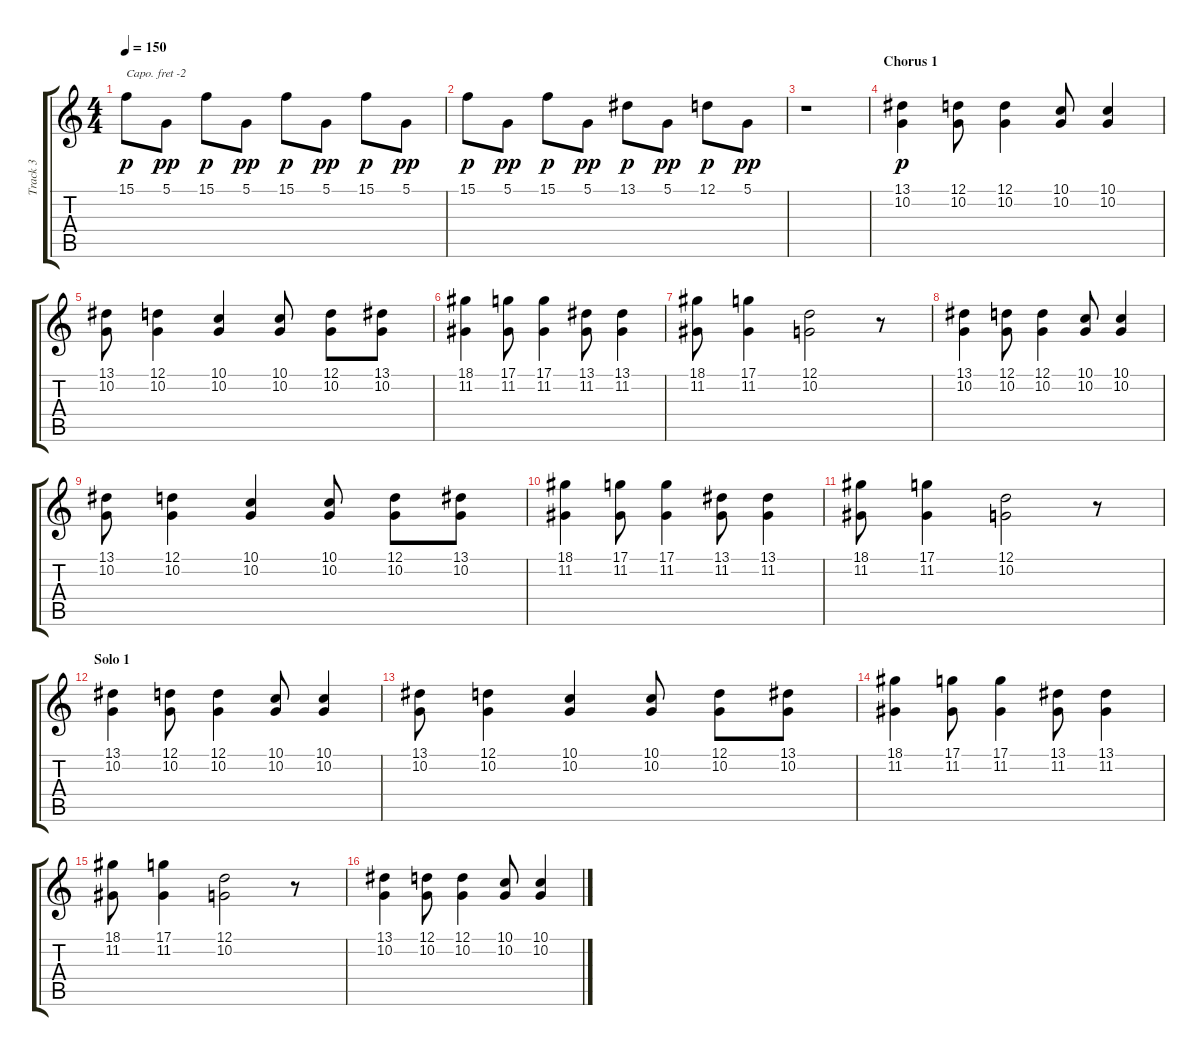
\track ("Track 3" "Track 3") {instrument violin}
\staff {score tabs}
\capo -2
\tuning (E4 B3 G3 D3 A2 E2) {hide}
\ts (4 4)
\tempo 150
\clef g2
\ks c
15.1.8{dy p} 5.1.8{dy pp} 15.1.8{dy p} 5.1.8{dy pp} 15.1.8{dy p} 5.1.8{dy pp} 15.1.8{dy p} 5.1.8{dy pp} |
15.1.8{dy p} 5.1.8{dy pp} 15.1.8{dy p} 5.1.8{dy pp} 13.1.8{dy p} 5.1.8{dy pp} 12.1.8{dy p} 5.1.8{dy pp} |
r.1 |
\section ("" "Chorus 1")
(13.1 10.2).4{dy p} (12.1 10.2).8 (12.1 10.2).4 (10.1 10.2).8 (10.1 10.2).4 |
(13.1 10.2).8 (12.1 10.2).4 (10.1 10.2).4 (10.1 10.2).8 (12.1 10.2).8 (13.1 10.2).8 |
(18.1 11.2).4 (17.1 11.2).8 (17.1 11.2).4 (13.1 11.2).8 (13.1 11.2).4 |
(18.1 11.2).8 (17.1 11.2).4 (12.1 10.2).2 r.8 |
(13.1 10.2).4 (12.1 10.2).8 (12.1 10.2).4 (10.1 10.2).8 (10.1 10.2).4 |
(13.1 10.2).8 (12.1 10.2).4 (10.1 10.2).4 (10.1 10.2).8 (12.1 10.2).8 (13.1 10.2).8 |
(18.1 11.2).4 (17.1 11.2).8 (17.1 11.2).4 (13.1 11.2).8 (13.1 11.2).4 |
(18.1 11.2).8 (17.1 11.2).4 (12.1 10.2).2 r.8 |
\section ("" "Solo 1")
(13.1 10.2).4 (12.1 10.2).8 (12.1 10.2).4 (10.1 10.2).8 (10.1 10.2).4 |
(13.1 10.2).8 (12.1 10.2).4 (10.1 10.2).4 (10.1 10.2).8 (12.1 10.2).8 (13.1 10.2).8 |
(18.1 11.2).4 (17.1 11.2).8 (17.1 11.2).4 (13.1 11.2).8 (13.1 11.2).4 |
(18.1 11.2).8 (17.1 11.2).4 (12.1 10.2).2 r.8 |
(13.1 10.2).4 (12.1 10.2).8 (12.1 10.2).4 (10.1 10.2).8 (10.1 10.2).4
